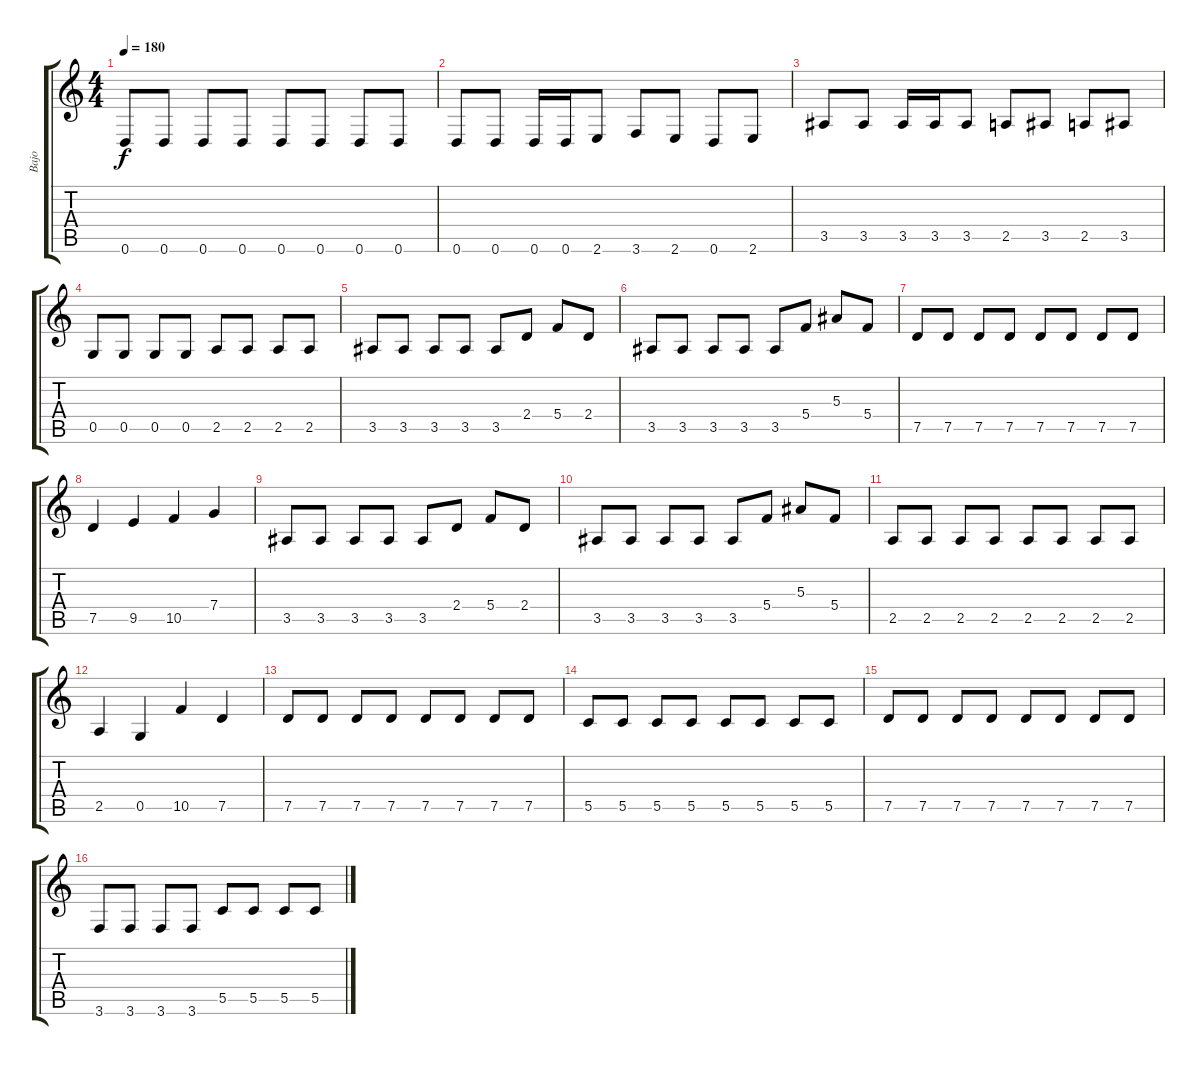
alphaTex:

\track ("Bajo" "Bajo") {instrument electricbasspick}
\staff {score tabs}
\tuning (D4 A3 F3 C3 G2 D2) {hide}
\ts (4 4)
\tempo 180
\clef g2
\ks c
0.6.8{dy f} 0.6.8 0.6.8 0.6.8 0.6.8 0.6.8 0.6.8 0.6.8 |
0.6.8 0.6.8 0.6.16 0.6.16 2.6.8 3.6.8 2.6.8 0.6.8 2.6.8 |
3.5.8 3.5.8 3.5.16 3.5.16 3.5.8 2.5.8 3.5.8 2.5.8 3.5.8 |
0.5.8 0.5.8 0.5.8 0.5.8 2.5.8 2.5.8 2.5.8 2.5.8 |
3.5.8 3.5.8 3.5.8 3.5.8 3.5.8 2.4.8 5.4.8 2.4.8 |
3.5.8 3.5.8 3.5.8 3.5.8 3.5.8 5.4.8 5.3.8 5.4.8 |
7.5.8 7.5.8 7.5.8 7.5.8 7.5.8 7.5.8 7.5.8 7.5.8 |
7.5.4 9.5.4 10.5.4 7.4.4 |
3.5.8 3.5.8 3.5.8 3.5.8 3.5.8 2.4.8 5.4.8 2.4.8 |
3.5.8 3.5.8 3.5.8 3.5.8 3.5.8 5.4.8 5.3.8 5.4.8 |
2.5.8 2.5.8 2.5.8 2.5.8 2.5.8 2.5.8 2.5.8 2.5.8 |
2.5.4 0.5.4 10.5.4 7.5.4 |
7.5.8 7.5.8 7.5.8 7.5.8 7.5.8 7.5.8 7.5.8 7.5.8 |
5.5.8 5.5.8 5.5.8 5.5.8 5.5.8 5.5.8 5.5.8 5.5.8 |
7.5.8 7.5.8 7.5.8 7.5.8 7.5.8 7.5.8 7.5.8 7.5.8 |
3.6.8 3.6.8 3.6.8 3.6.8 5.5.8 5.5.8 5.5.8 5.5.8
